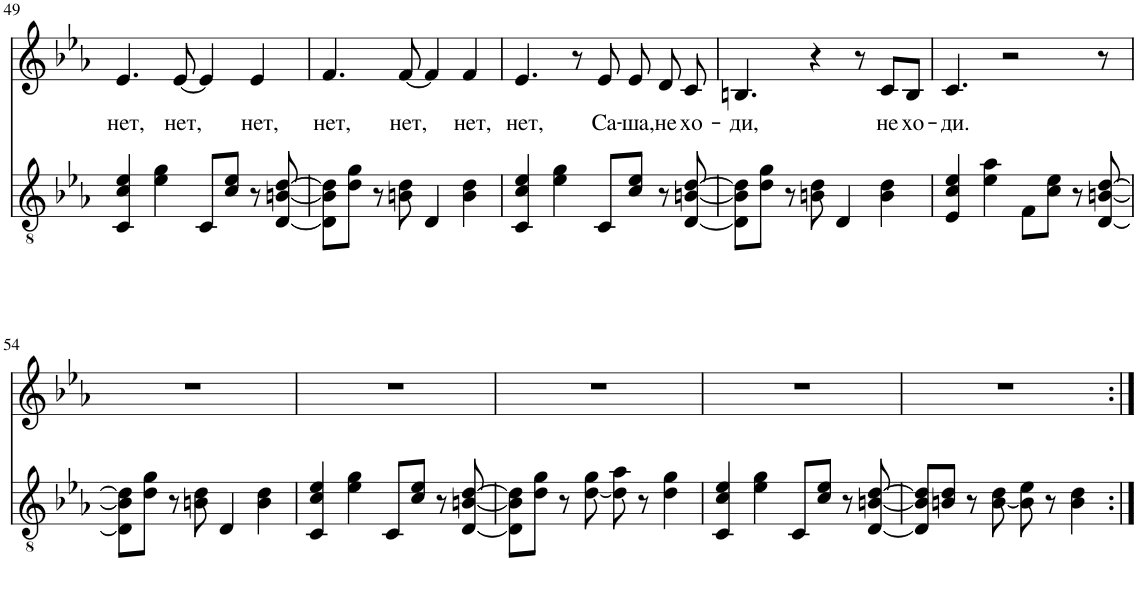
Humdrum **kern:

**kern	**kern	**text
*part2	*part1	*part1
*staff2	*staff1	*staff1
*I"Гитара	*I"Голос	*
!!LO:PB:g=z
*clefGv2	*clefG2	*
*k[b-e-a-]	*k[b-e-a-]	*
*M4/4	*M4/4	*
=49	=49	=49
!	!	!LO:LY:b
4C/ 4c/ 4e-/	4.e-/	нет,
4e-\ 4g\	.	.
!	!	!LO:LY:b
.	[8e-/	нет,
8C/L	4e-/]	.
8c/ 8e-/J	.	.
!	!	!LO:LY:b
8r	4e-/	нет,
[8D/ [8Bn/ [8d/	.	.
=50	=50	=50
!	!	!LO:LY:b
8D\] 8B\] 8d\]L	4.f/	нет,
8d\ 8g\J	.	.
8r	.	.
!	!	!LO:LY:b
8Bn\ 8d\	[8f/	нет,
4D/	4f/]	.
!	!	!LO:LY:b
4B\ 4d\	4f/	нет,
=51	=51	=51
!	!	!LO:LY:b
4C/ 4c/ 4e-/	4.e-/	нет,
4e-\ 4g\	.	.
.	8r	.
!	!	!LO:LY:b
8C/L	8e-/	Са-
!	!	!LO:LY:b
8c/ 8e-/J	8e-/	-ша,
!	!	!LO:LY:b
8r	8d/	не
!	!	!LO:LY:b
[8D/ [8Bn/ [8d/	8c/	хо-
=52	=52	=52
!	!	!LO:LY:b
8D\] 8B\] 8d\]L	4.Bn/	-ди,
8d\ 8g\J	.	.
8r	.	.
8Bn\ 8d\	4r	.
4D/	.	.
.	8r	.
!	!	!LO:LY:b
4B\ 4d\	8c/L	не
!	!	!LO:LY:b
.	8B/J	хо-
=53	=53	=53
!	!	!LO:LY:b
4E-/ 4c/ 4e-/	4.c/	-ди.
4e-\ 4a-\	.	.
.	2r	.
8F\L	.	.
8c\ 8e-\J	.	.
8r	.	.
[8D/ [8Bn/ [8d/	8r	.
!!LO:LB:g=z
=54	=54	=54
8D\] 8B\] 8d\]L	1r	.
8d\ 8g\J	.	.
8r	.	.
8Bn\ 8d\	.	.
4D/	.	.
4B\ 4d\	.	.
=55	=55	=55
4C/ 4c/ 4e-/	1r	.
4e-\ 4g\	.	.
8C/L	.	.
8c/ 8e-/J	.	.
8r	.	.
[8D/ [8Bn/ [8d/	.	.
=56	=56	=56
8D\] 8B\] 8d\]L	1r	.
8d\ 8g\J	.	.
8r	.	.
[8d\ 8g\	.	.
8d\] 8a-\	.	.
8r	.	.
4d\ 4g\	.	.
=57	=57	=57
4C/ 4c/ 4e-/	1r	.
4e-\ 4g\	.	.
8C/L	.	.
8c/ 8e-/J	.	.
8r	.	.
[8D/ [8Bn/ [8d/	.	.
=58	=58	=58
8D/] 8B/] 8d/]L	1r	.
8Bn/ 8d/J	.	.
8r	.	.
[8B\ 8d\	.	.
8B\] 8e-\	.	.
8r	.	.
4B\ 4d\	.	.
=:|!	=:|!	=:|!
*-	*-	*-
